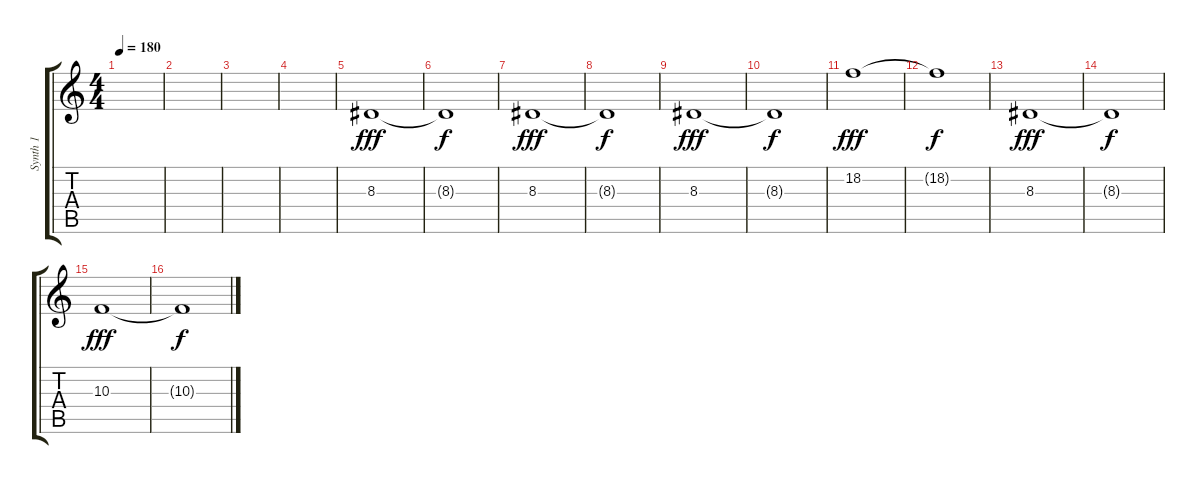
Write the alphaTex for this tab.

\track ("Synth 1" "Synth 1") {instrument lead3calliope}
\staff {score tabs}
\tuning (E4 B3 G3 D3 A2 E2) {hide}
\ts (4 4)
\tempo 180
\clef g2
\ks c
|
|
|
|
8.3.1{dy fff} |
8.3{t}.1{dy f} |
8.3.1{dy fff} |
8.3{t}.1{dy f} |
8.3.1{dy fff} |
8.3{t}.1{dy f} |
18.2.1{dy fff} |
18.2{t}.1{dy f} |
8.3.1{dy fff} |
8.3{t}.1{dy f} |
10.3.1{dy fff} |
10.3{t}.1{dy f}
